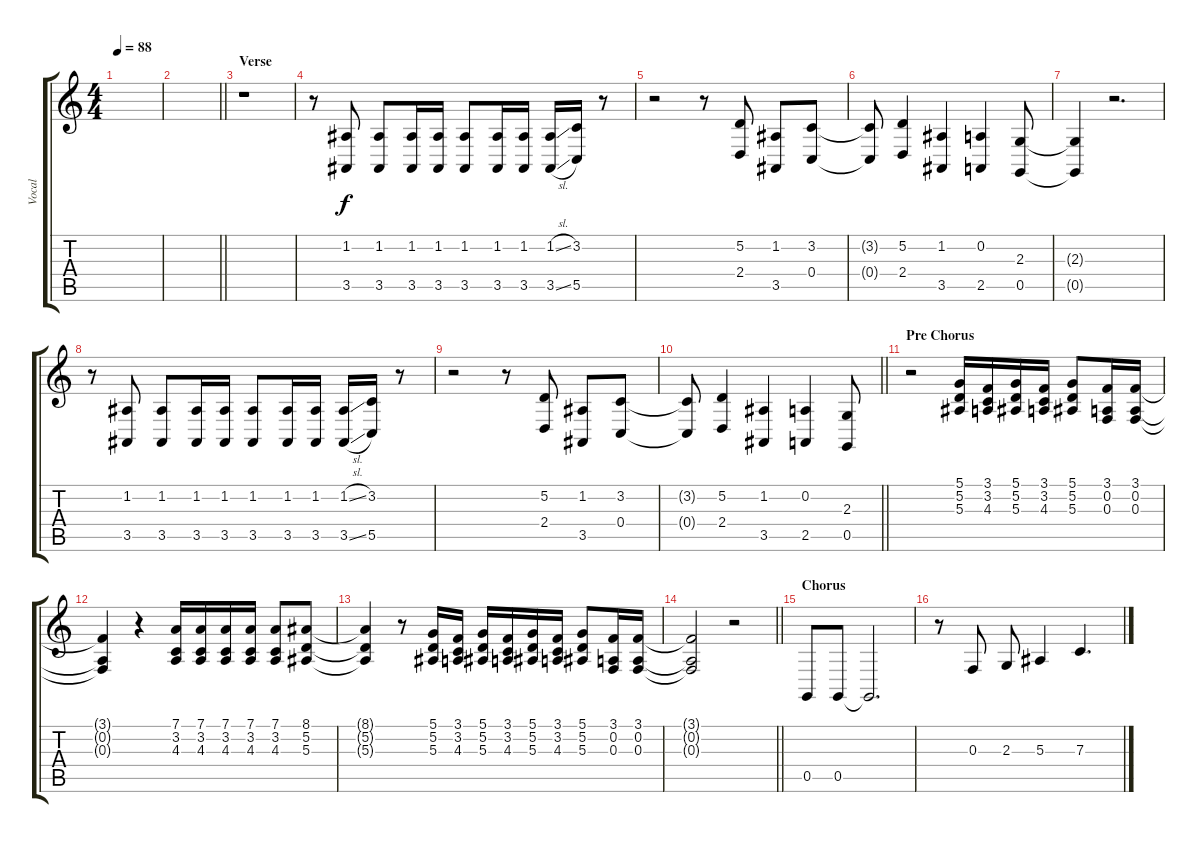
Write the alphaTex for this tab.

\track ("Vocal" "Vocal") {instrument lead6voice}
\staff {score tabs}
\tuning (D4 A3 F3 C3 G2 D2) {hide}
\ts (4 4)
\tempo 88
\clef g2
\ks c
|
\barLineRight lightlight
|
\section ("" "Verse")
r.1 |
r.8 (1.2 3.5).8 (1.2 3.5).8 (1.2 3.5).16 (1.2 3.5).16 (1.2 3.5).8 (1.2 3.5).16 (1.2 3.5).16 (1.2{sl} 3.5{sl}).16 (3.2 5.5).16 r.8 |
r.2 r.8 (5.2 2.4).8 (1.2 3.5).8 (3.2 0.4).8 |
(3.2{t} 0.4{t}).8 (5.2 2.4).4 (1.2 3.5).4 (0.2 2.5).4 (2.3 0.5).8 |
(2.3{t} 0.5{t}).4 r.2{d} |
r.8 (1.2 3.5).8 (1.2 3.5).8 (1.2 3.5).16 (1.2 3.5).16 (1.2 3.5).8 (1.2 3.5).16 (1.2 3.5).16 (1.2{sl} 3.5{sl}).16 (3.2 5.5).16 r.8 |
r.2 r.8 (5.2 2.4).8 (1.2 3.5).8 (3.2 0.4).8 |
\barLineRight lightlight
(3.2{t} 0.4{t}).8 (5.2 2.4).4 (1.2 3.5).4 (0.2 2.5).4 (2.3 0.5).8 |
\section ("" "Pre Chorus")
r.2 (5.1 5.2 5.3).16 (3.1 3.2 4.3).16 (5.1 5.2 5.3).16 (3.1 3.2 4.3).16 (5.1 5.2 5.3).8 (3.1 0.2 0.3).16 (3.1 0.2 0.3).16 |
(3.1{t} 0.2{t} 0.3{t}).4 r.4 (7.1 3.2 4.3).16 (7.1 3.2 4.3).16 (7.1 3.2 4.3).16 (7.1 3.2 4.3).16 (7.1 3.2 4.3).8 (8.1 5.2 5.3).8 |
(8.1{t} 5.2{t} 5.3{t}).4 r.8 (5.1 5.2 5.3).16 (3.1 3.2 4.3).16 (5.1 5.2 5.3).16 (3.1 3.2 4.3).16 (5.1 5.2 5.3).16 (3.1 3.2 4.3).16 (5.1 5.2 5.3).8 (3.1 0.2 0.3).16 (3.1 0.2 0.3).16 |
\barLineRight lightlight
(3.1{t} 0.2{t} 0.3{t}).2 r.2 |
\section ("" "Chorus")
0.5.8 0.5.8 0.5{t}.2{d} |
r.8 0.3.8 2.3.8 5.3.4 7.3.4{d}
